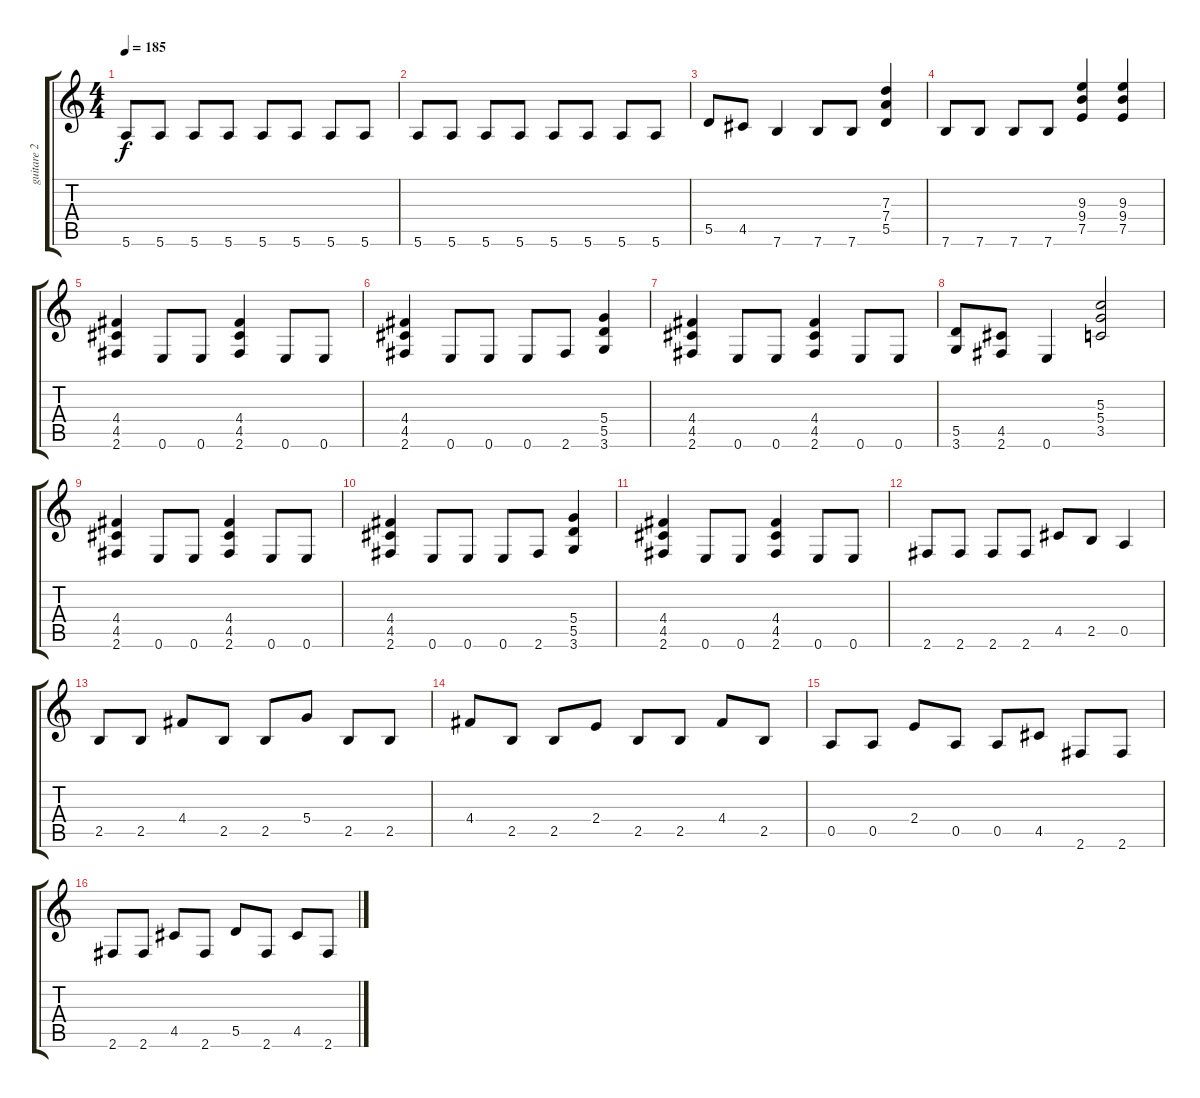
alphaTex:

\track ("guitare 2" "guitare 2") {instrument distortionguitar}
\staff {score tabs}
\tuning (E4 B3 G3 D3 A2 E2) {hide}
\ts (4 4)
\tempo 185
\clef g2
\ks c
5.6.8{dy f} 5.6.8 5.6.8 5.6.8 5.6.8 5.6.8 5.6.8 5.6.8 |
5.6.8 5.6.8 5.6.8 5.6.8 5.6.8 5.6.8 5.6.8 5.6.8 |
5.5.8 4.5.8 7.6.4 7.6.8 7.6.8 (7.3 7.4 5.5).4 |
7.6.8 7.6.8 7.6.8 7.6.8 (9.3 9.4 7.5).4 (9.3 9.4 7.5).4 |
(4.4 4.5 2.6).4 0.6.8 0.6.8 (4.4 4.5 2.6).4 0.6.8 0.6.8 |
(4.4 4.5 2.6).4 0.6.8 0.6.8 0.6.8 2.6.8 (5.4 5.5 3.6).4 |
(4.4 4.5 2.6).4 0.6.8 0.6.8 (4.4 4.5 2.6).4 0.6.8 0.6.8 |
(5.5 3.6).8 (4.5 2.6).8 0.6.4 (5.3 5.4 3.5).2 |
(4.4 4.5 2.6).4 0.6.8 0.6.8 (4.4 4.5 2.6).4 0.6.8 0.6.8 |
(4.4 4.5 2.6).4 0.6.8 0.6.8 0.6.8 2.6.8 (5.4 5.5 3.6).4 |
(4.4 4.5 2.6).4 0.6.8 0.6.8 (4.4 4.5 2.6).4 0.6.8 0.6.8 |
2.6.8 2.6.8 2.6.8 2.6.8 4.5.8 2.5.8 0.5.4 |
2.5.8 2.5.8 4.4.8 2.5.8 2.5.8 5.4.8 2.5.8 2.5.8 |
4.4.8 2.5.8 2.5.8 2.4.8 2.5.8 2.5.8 4.4.8 2.5.8 |
0.5.8 0.5.8 2.4.8 0.5.8 0.5.8 4.5.8 2.6.8 2.6.8 |
2.6.8 2.6.8 4.5.8 2.6.8 5.5.8 2.6.8 4.5.8 2.6.8
